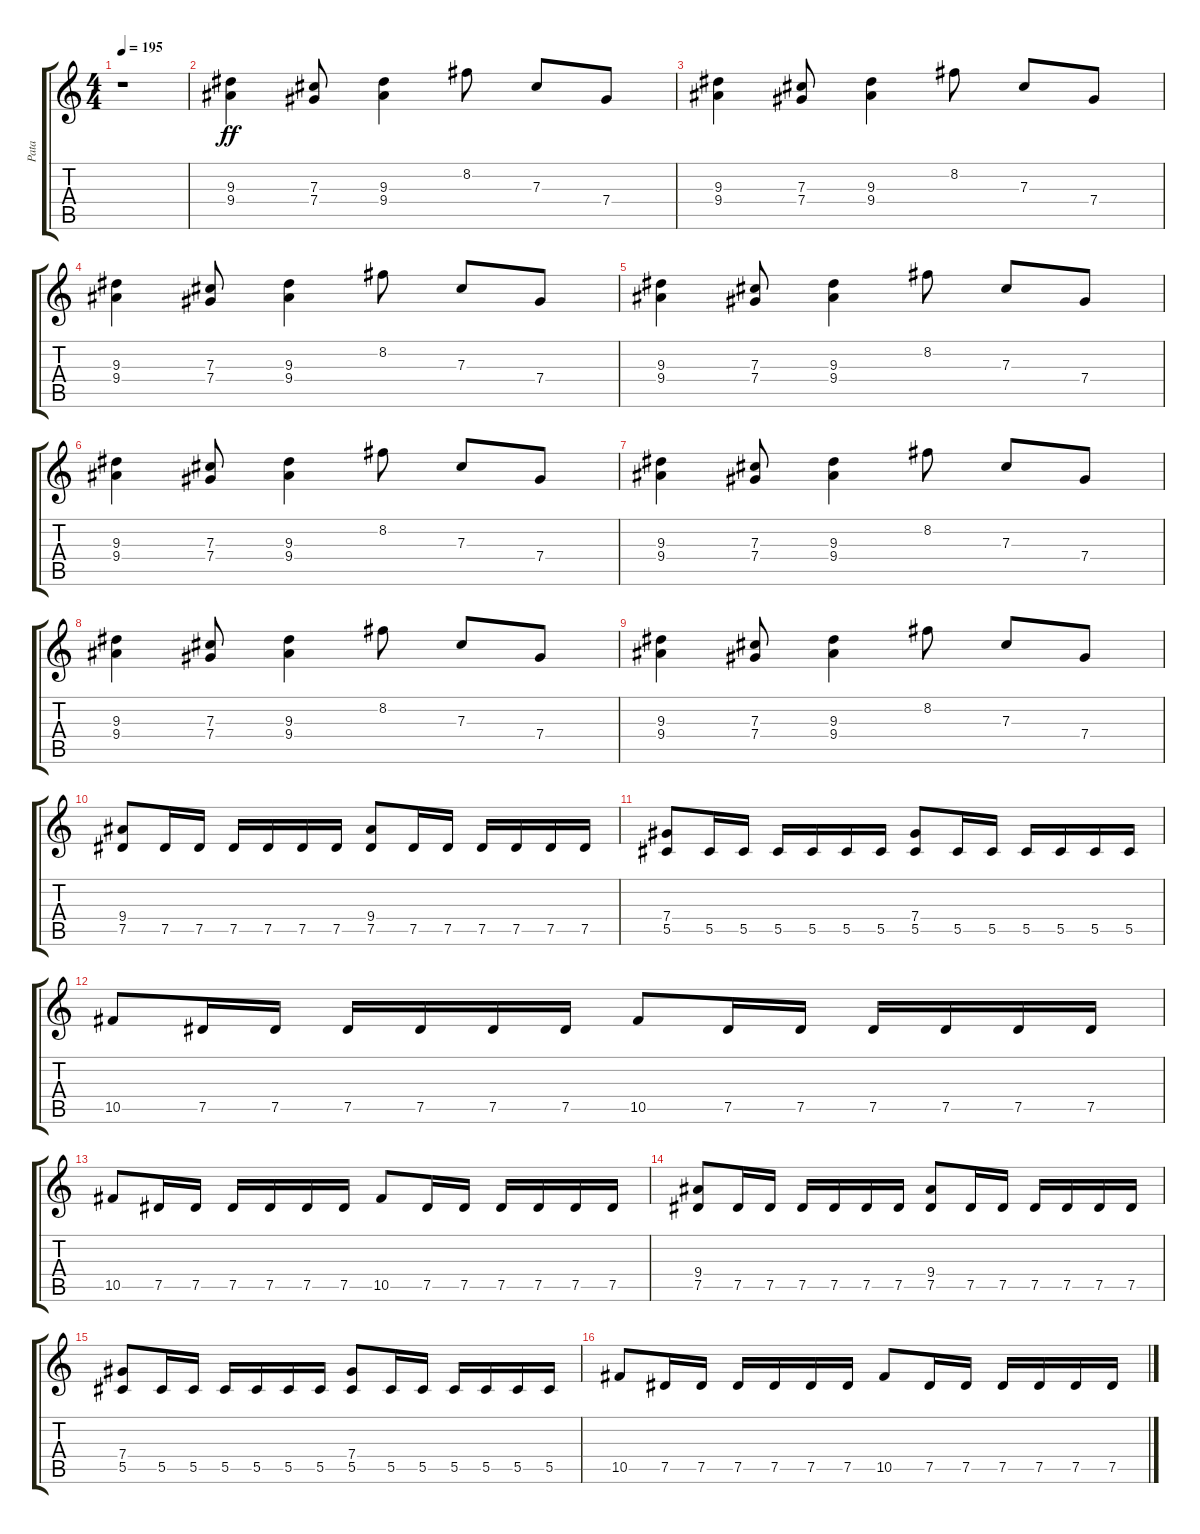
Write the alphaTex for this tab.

\track ("Pata" "Pata") {instrument distortionguitar}
\staff {score tabs}
\tuning (Eb4 Bb3 Gb3 Db3 Ab2 Eb2) {hide}
\ts (4 4)
\tempo 195
\clef g2
\ks c
r.1{dy ff instrument distortionguitar} |
(9.3 9.4).4 (7.3 7.4).8 (9.3 9.4).4 8.2.8 7.3.8 7.4.8 |
(9.3 9.4).4 (7.3 7.4).8 (9.3 9.4).4 8.2.8 7.3.8 7.4.8 |
(9.3 9.4).4 (7.3 7.4).8 (9.3 9.4).4 8.2.8 7.3.8 7.4.8 |
(9.3 9.4).4 (7.3 7.4).8 (9.3 9.4).4 8.2.8 7.3.8 7.4.8 |
(9.3 9.4).4 (7.3 7.4).8 (9.3 9.4).4 8.2.8 7.3.8 7.4.8 |
(9.3 9.4).4 (7.3 7.4).8 (9.3 9.4).4 8.2.8 7.3.8 7.4.8 |
(9.3 9.4).4 (7.3 7.4).8 (9.3 9.4).4 8.2.8 7.3.8 7.4.8 |
(9.3 9.4).4 (7.3 7.4).8 (9.3 9.4).4 8.2.8 7.3.8 7.4.8 |
(9.4 7.5).8 7.5.16 7.5.16 7.5.16 7.5.16 7.5.16 7.5.16 (9.4 7.5).8 7.5.16 7.5.16 7.5.16 7.5.16 7.5.16 7.5.16 |
(7.4 5.5).8 5.5.16 5.5.16 5.5.16 5.5.16 5.5.16 5.5.16 (7.4 5.5).8 5.5.16 5.5.16 5.5.16 5.5.16 5.5.16 5.5.16 |
10.5.8 7.5.16 7.5.16 7.5.16 7.5.16 7.5.16 7.5.16 10.5.8 7.5.16 7.5.16 7.5.16 7.5.16 7.5.16 7.5.16 |
10.5.8 7.5.16 7.5.16 7.5.16 7.5.16 7.5.16 7.5.16 10.5.8 7.5.16 7.5.16 7.5.16 7.5.16 7.5.16 7.5.16 |
(9.4 7.5).8 7.5.16 7.5.16 7.5.16 7.5.16 7.5.16 7.5.16 (9.4 7.5).8 7.5.16 7.5.16 7.5.16 7.5.16 7.5.16 7.5.16 |
(7.4 5.5).8 5.5.16 5.5.16 5.5.16 5.5.16 5.5.16 5.5.16 (7.4 5.5).8 5.5.16 5.5.16 5.5.16 5.5.16 5.5.16 5.5.16 |
10.5.8 7.5.16 7.5.16 7.5.16 7.5.16 7.5.16 7.5.16 10.5.8 7.5.16 7.5.16 7.5.16 7.5.16 7.5.16 7.5.16
